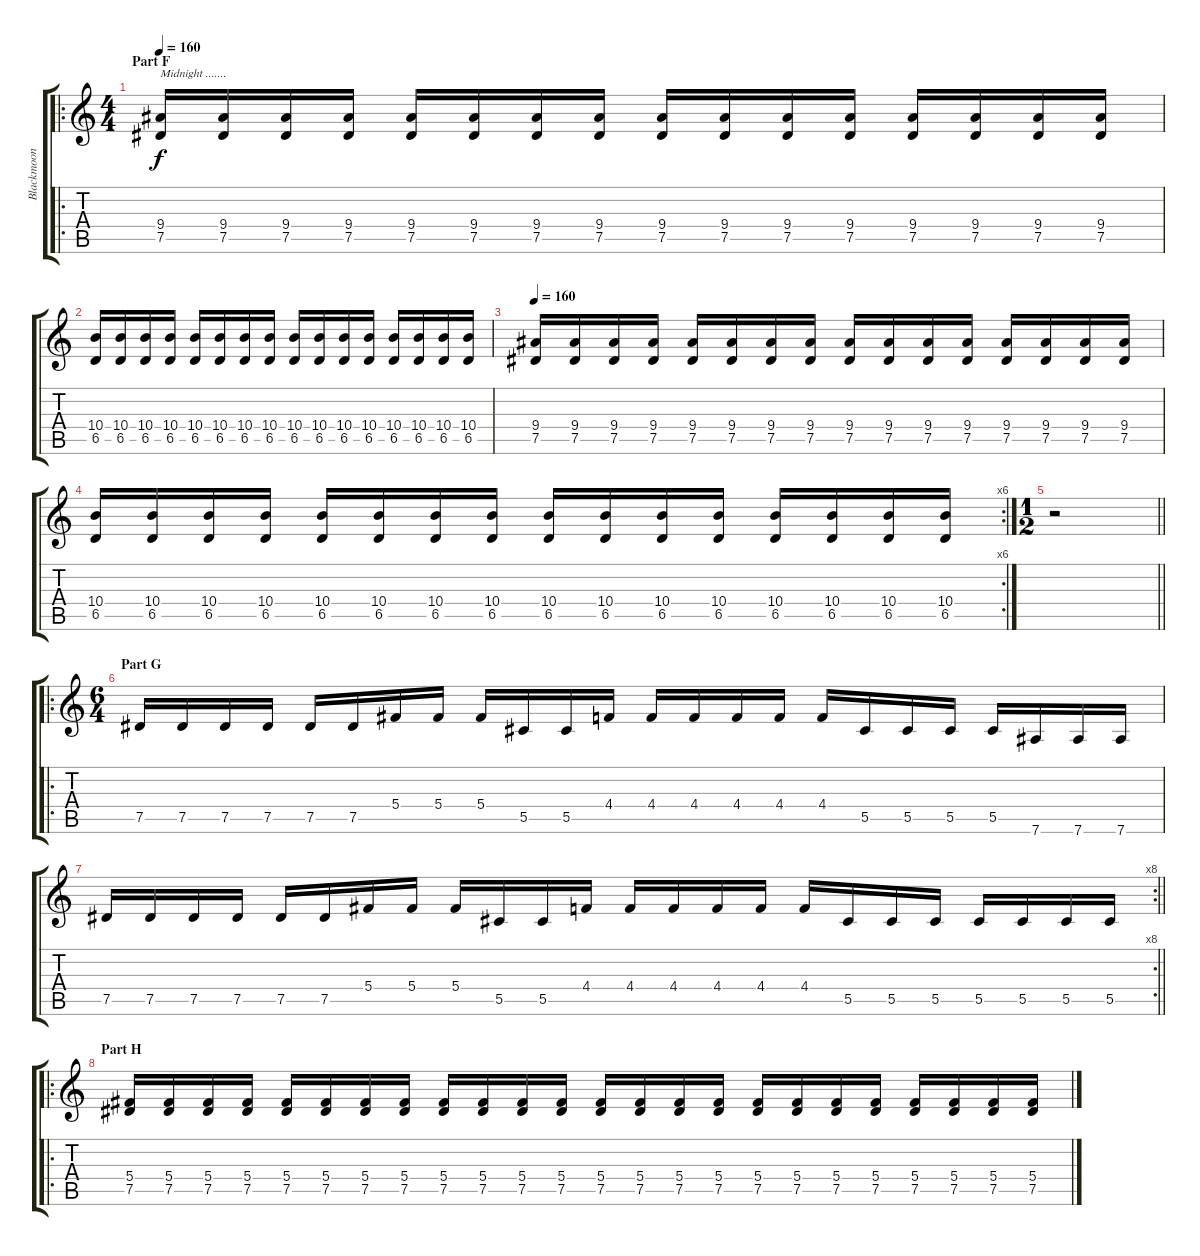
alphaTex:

\track ("Blackmoon" "Blackmoon") {instrument distortionguitar}
\staff {score tabs}
\tuning (Eb4 Bb3 Gb3 Db3 Ab2 Eb2) {hide}
\ro
\ts (4 4)
\section ("" "Part F")
\tempo 160
\clef g2
\ks c
(9.4 7.5).16{txt "Midnight ......." dy f} (9.4 7.5).16 (9.4 7.5).16 (9.4 7.5).16 (9.4 7.5).16 (9.4 7.5).16 (9.4 7.5).16 (9.4 7.5).16 (9.4 7.5).16 (9.4 7.5).16 (9.4 7.5).16 (9.4 7.5).16 (9.4 7.5).16 (9.4 7.5).16 (9.4 7.5).16 (9.4 7.5).16 |
(10.4 6.5).16 (10.4 6.5).16 (10.4 6.5).16 (10.4 6.5).16 (10.4 6.5).16 (10.4 6.5).16 (10.4 6.5).16 (10.4 6.5).16 (10.4 6.5).16 (10.4 6.5).16 (10.4 6.5).16 (10.4 6.5).16 (10.4 6.5).16 (10.4 6.5).16 (10.4 6.5).16 (10.4 6.5).16 |
\tempo 160
(9.4 7.5).16 (9.4 7.5).16 (9.4 7.5).16 (9.4 7.5).16 (9.4 7.5).16 (9.4 7.5).16 (9.4 7.5).16 (9.4 7.5).16 (9.4 7.5).16 (9.4 7.5).16 (9.4 7.5).16 (9.4 7.5).16 (9.4 7.5).16 (9.4 7.5).16 (9.4 7.5).16 (9.4 7.5).16 |
\rc 6
(10.4 6.5).16 (10.4 6.5).16 (10.4 6.5).16 (10.4 6.5).16 (10.4 6.5).16 (10.4 6.5).16 (10.4 6.5).16 (10.4 6.5).16 (10.4 6.5).16 (10.4 6.5).16 (10.4 6.5).16 (10.4 6.5).16 (10.4 6.5).16 (10.4 6.5).16 (10.4 6.5).16 (10.4 6.5).16 |
\ts (1 2)
\barLineRight lightlight
r.2 |
\ro
\ts (6 4)
\section ("" "Part G")
7.5.16 7.5.16 7.5.16 7.5.16 7.5.16 7.5.16 5.4.16 5.4.16 5.4.16 5.5.16 5.5.16 4.4.16 4.4.16 4.4.16 4.4.16 4.4.16 4.4.16 5.5.16 5.5.16 5.5.16 5.5.16 7.6.16 7.6.16 7.6.16 |
\rc 8
\barLineRight lightlight
7.5.16 7.5.16 7.5.16 7.5.16 7.5.16 7.5.16 5.4.16 5.4.16 5.4.16 5.5.16 5.5.16 4.4.16 4.4.16 4.4.16 4.4.16 4.4.16 4.4.16 5.5.16 5.5.16 5.5.16 5.5.16 5.5.16 5.5.16 5.5.16 |
\ro
\section ("" "Part H")
(5.4 7.5).16 (5.4 7.5).16 (5.4 7.5).16 (5.4 7.5).16 (5.4 7.5).16 (5.4 7.5).16 (5.4 7.5).16 (5.4 7.5).16 (5.4 7.5).16 (5.4 7.5).16 (5.4 7.5).16 (5.4 7.5).16 (5.4 7.5).16 (5.4 7.5).16 (5.4 7.5).16 (5.4 7.5).16 (5.4 7.5).16 (5.4 7.5).16 (5.4 7.5).16 (5.4 7.5).16 (5.4 7.5).16 (5.4 7.5).16 (5.4 7.5).16 (5.4 7.5).16
